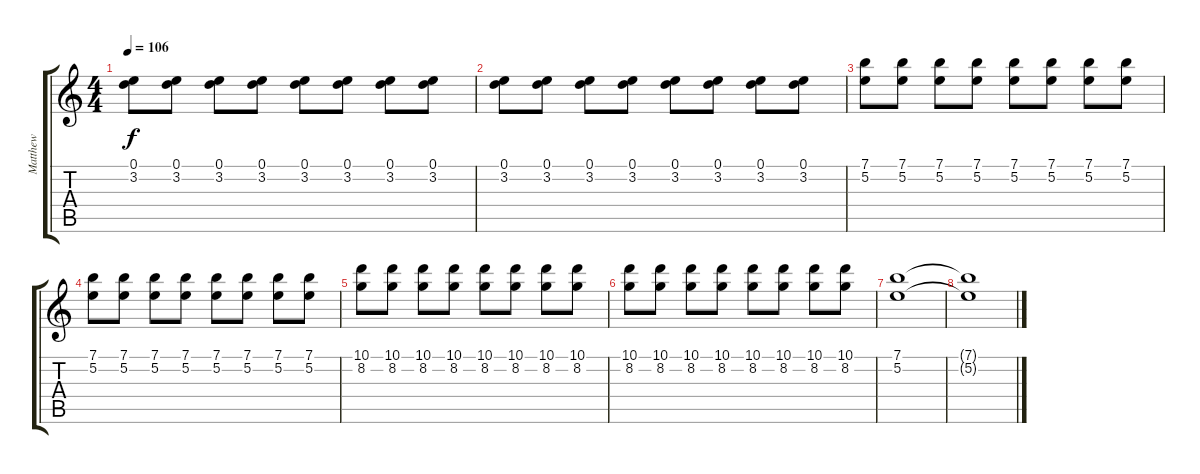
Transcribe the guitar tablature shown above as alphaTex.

\track ("Matthew" "Matthew") {instrument overdrivenguitar}
\staff {score tabs}
\tuning (E4 B3 G3 D3 A2 E2) {hide}
\ts (4 4)
\tempo 106
\clef g2
\ks c
(0.1 3.2).8{dy f} (0.1 3.2).8 (0.1 3.2).8 (0.1 3.2).8 (0.1 3.2).8 (0.1 3.2).8 (0.1 3.2).8 (0.1 3.2).8 |
(0.1 3.2).8 (0.1 3.2).8 (0.1 3.2).8 (0.1 3.2).8 (0.1 3.2).8 (0.1 3.2).8 (0.1 3.2).8 (0.1 3.2).8 |
(7.1 5.2).8 (7.1 5.2).8 (7.1 5.2).8 (7.1 5.2).8 (7.1 5.2).8 (7.1 5.2).8 (7.1 5.2).8 (7.1 5.2).8 |
(7.1 5.2).8 (7.1 5.2).8 (7.1 5.2).8 (7.1 5.2).8 (7.1 5.2).8 (7.1 5.2).8 (7.1 5.2).8 (7.1 5.2).8 |
(10.1 8.2).8 (10.1 8.2).8 (10.1 8.2).8 (10.1 8.2).8 (10.1 8.2).8 (10.1 8.2).8 (10.1 8.2).8 (10.1 8.2).8 |
(10.1 8.2).8 (10.1 8.2).8 (10.1 8.2).8 (10.1 8.2).8 (10.1 8.2).8 (10.1 8.2).8 (10.1 8.2).8 (10.1 8.2).8 |
(7.1 5.2).1 |
(7.1{t} 5.2{t}).1
